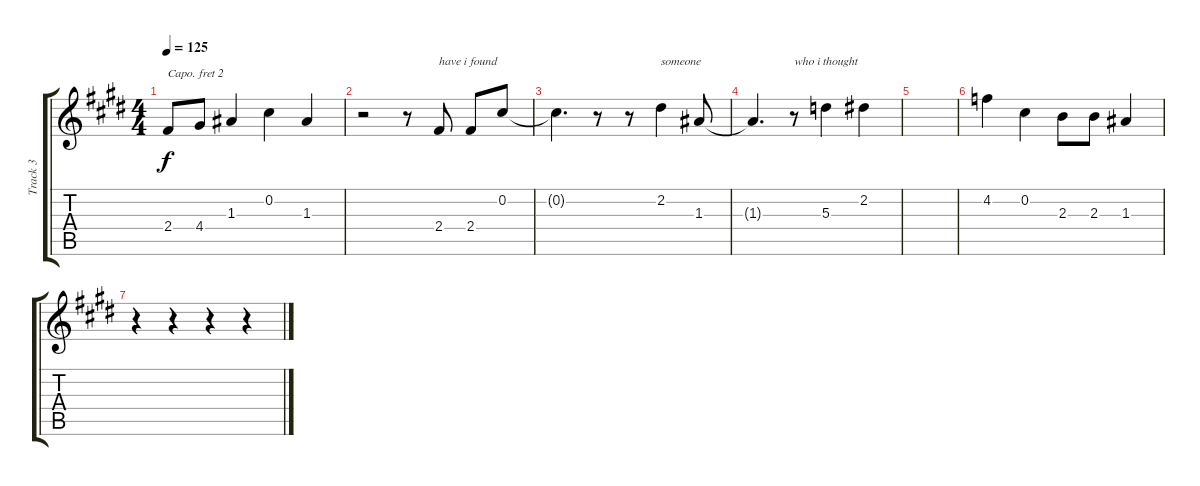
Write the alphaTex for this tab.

\track ("Track 3" "Track 3") {instrument acousticguitarnylon}
\staff {score tabs}
\capo 2
\tuning (E4 B3 G3 D3 A2 E2) {hide}
\ts (4 4)
\tempo 125
\clef g2
\ks e
2.4.8{dy f} 4.4.8 1.3.4 0.2.4 1.3.4 |
r.2 r.8 2.4.8{txt "have i found"} 2.4.8 0.2.8 |
0.2{t}.4{d} r.8 r.8 2.2.4{txt "someone"} 1.3.8 |
1.3{t}.4{d} r.8{txt "who i thought"} 5.3.4 2.2.4 |
|
4.2.4 0.2.4 2.3.8 2.3.8 1.3.4 |
r.4 r.4 r.4 r.4
